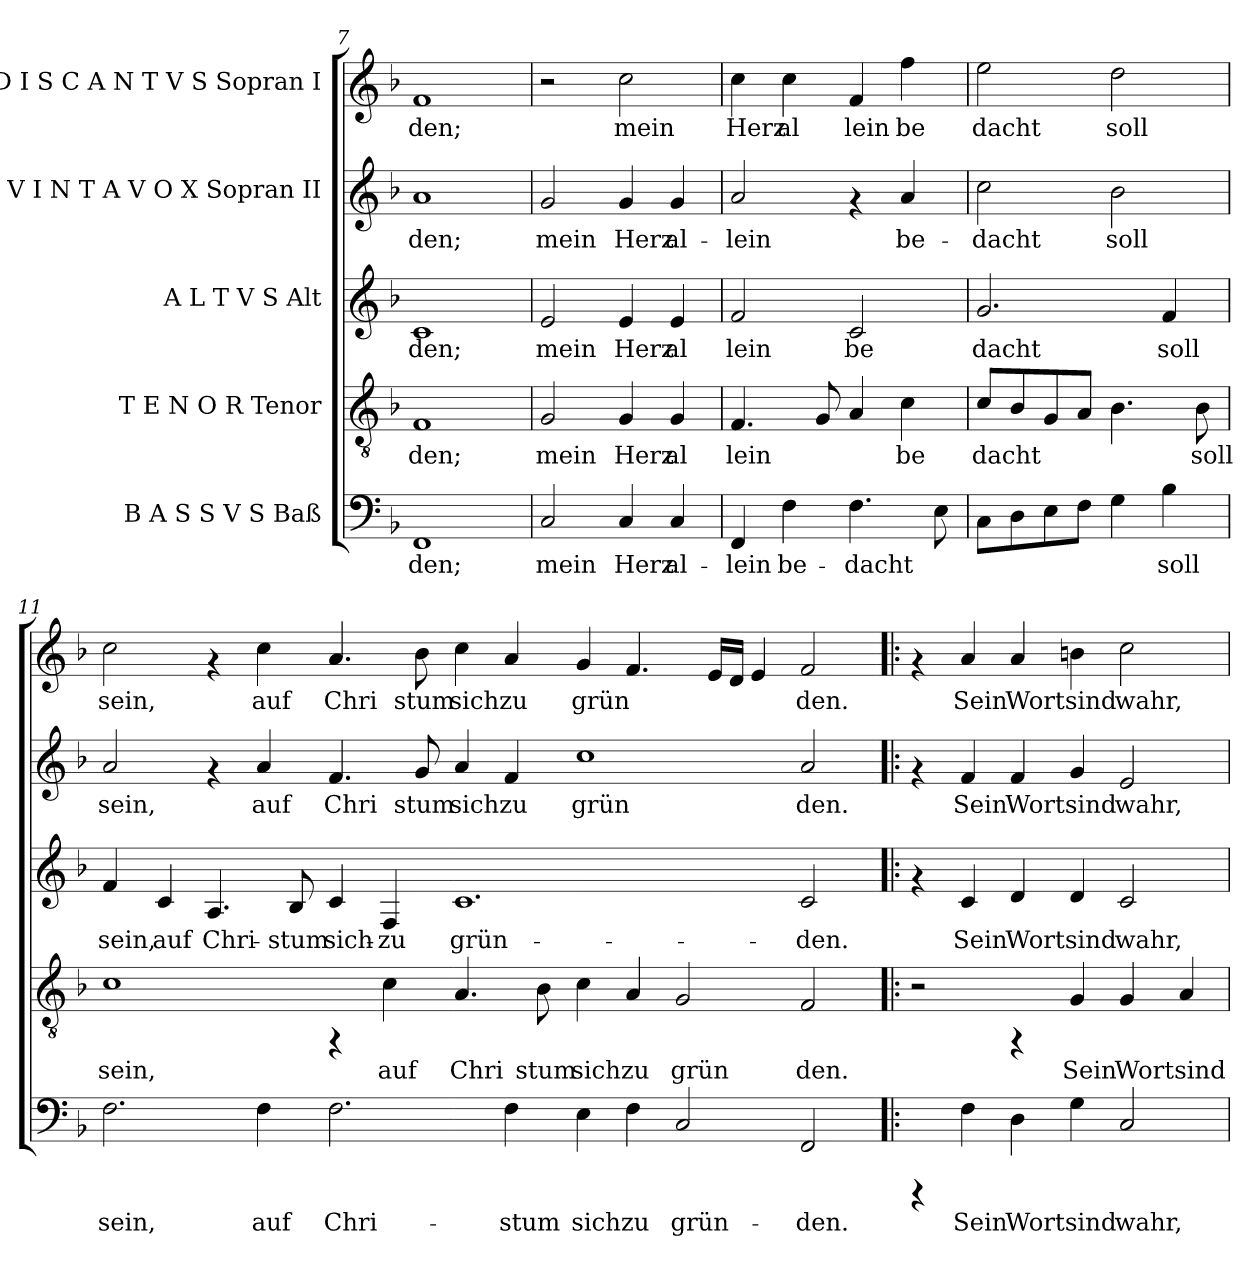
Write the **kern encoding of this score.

**kern	**text	**kern	**text	**kern	**text	**kern	**text	**kern	**text
*part5	*part5	*part4	*part4	*part3	*part3	*part2	*part2	*part1	*part1
*staff5	*staff5	*staff4	*staff4	*staff3	*staff3	*staff2	*staff2	*staff1	*staff1
*I"B A S S V S  Baß	*	*I"T E N O R  Tenor	*	*I"A L T V S  Alt	*	*I"Q V I N T A V O X  Sopran II	*	*I"D I S C A N T V S  Sopran I	*
*clefF4	*	*clefGv2	*	*clefG2	*	*clefG2	*	*clefG2	*
*k[b-]	*	*k[b-]	*	*k[b-]	*	*k[b-]	*	*k[b-]	*
*F:	*	*F:	*	*F:	*	*F:	*	*F:	*
=7	=7	=7	=7	=7	=7	=7	=7	=7	=7
!	!LO:LY:b:rj	!	!LO:LY:b:rj	!	!LO:LY:b:rj	!	!LO:LY:b:rj	!	!LO:LY:b
1FF	-den;	1F	den;	1c	den;	1a	-den;	1f	den;
=8	=8	=8	=8	=8	=8	=8	=8	=8	=8
!	!LO:LY:b:rj	!	!LO:LY:b:rj	!	!LO:LY:b:rj	!	!LO:LY:b:rj	!	!
2C/	mein	2G/	mein	2e/	mein	2g/	mein	2r	.
!	!LO:LY:b:rj	!	!LO:LY:b:rj	!	!LO:LY:b:rj	!	!LO:LY:b:rj	!	!LO:LY:b
4C/	Herz	4G/	Herz	4e/	Herz	4g/	Herz	2cc\	mein
!	!LO:LY:b:rj	!	!LO:LY:b:rj	!	!LO:LY:b:rj	!	!LO:LY:b:rj	!	!
4C/	al-	4G/	al	4e/	al	4g/	al-	.	.
=9	=9	=9	=9	=9	=9	=9	=9	=9	=9
!	!LO:LY:b:rj	!	!LO:LY:b:rj	!	!LO:LY:b:rj	!	!LO:LY:b:rj	!	!LO:LY:b
4FF/	-lein	4.F/	lein	2f/	lein	2a/	-lein	4cc\	Herz
!	!LO:LY:b:rj	!	!	!	!	!	!	!	!LO:LY:b
4F\	be-	.	.	.	.	.	.	4cc\	al
!	!	!	!LO:LY:b:rj	!	!	!	!	!	!
.	.	8G/	.	.	.	.	.	.	.
!	!LO:LY:b:rj	!	!LO:LY:b:rj	!	!LO:LY:b:rj	!	!	!	!LO:LY:b
4.F\	-dacht	4A/	.	2c/	be	4rf	.	4f/	lein
!	!	!	!LO:LY:b:rj	!	!	!	!LO:LY:b:rj	!	!LO:LY:b
.	.	4c\	be	.	.	4a/	be-	4ff\	be
!	!LO:LY:b:rj	!	!	!	!	!	!	!	!
8E\	.	.	.	.	.	.	.	.	.
=10	=10	=10	=10	=10	=10	=10	=10	=10	=10
!	!LO:LY:b:rj	!	!LO:LY:b:rj	!	!LO:LY:b:rj	!	!LO:LY:b:rj	!	!LO:LY:b
8C\L	.	8c/L	dacht	2.g/	dacht	2cc\	-dacht	2ee\	dacht
!	!LO:LY:b:rj	!	!LO:LY:b:rj	!	!	!	!	!	!
8D\	.	8B-/	.	.	.	.	.	.	.
!	!LO:LY:b:rj	!	!LO:LY:b:rj	!	!	!	!	!	!
8E\	.	8G/	.	.	.	.	.	.	.
!	!LO:LY:b:rj	!	!LO:LY:b:rj	!	!	!	!	!	!
8F\J	.	8A/J	.	.	.	.	.	.	.
!	!LO:LY:b:rj	!	!LO:LY:b:rj	!	!	!	!LO:LY:b:rj	!	!LO:LY:b
4G\	.	4.B-\	.	.	.	2b-\	soll	2dd\	soll
!	!LO:LY:b:rj	!	!	!	!LO:LY:b:rj	!	!	!	!
4B-\	soll	.	.	4f/	soll	.	.	.	.
!	!	!	!LO:LY:b:rj	!	!	!	!	!	!
.	.	8B-\	soll	.	.	.	.	.	.
!!LO:PB:g=z
=11	=11	=11	=11	=11	=11	=11	=11	=11	=11
!	!LO:LY:b:rj	!	!LO:LY:b:rj	!	!LO:LY:b:rj	!	!LO:LY:b:rj	!	!LO:LY:b
2.F\	sein,	1c	sein,	4f/	sein,	2a/	sein,	2cc\	sein,
!	!	!	!	!	!LO:LY:b:rj	!	!	!	!
.	.	.	.	4c/	auf	.	.	.	.
!	!	!	!	!	!LO:LY:b:rj	!	!	!	!
.	.	.	.	4.A/	Chri-	4rf	.	4rf	.
!	!LO:LY:b:rj	!	!	!	!	!	!LO:LY:b:rj	!	!LO:LY:b
4F\	auf	.	.	.	.	4a/	auf	4cc\	auf
!	!	!	!	!	!LO:LY:b:rj	!	!	!	!
.	.	.	.	8B-/	-stum	.	.	.	.
!	!LO:LY:b:rj	!	!	!	!LO:LY:b:rj	!	!LO:LY:b:rj	!	!LO:LY:b
2.F\	Chri-	4rFF	.	4c/	sich-	4.f/	Chri	4.a/	Chri
!	!	!	!LO:LY:b:rj	!	!LO:LY:b:rj	!	!	!	!
.	.	4c\	auf	4F/	-zu	.	.	.	.
!	!	!	!	!	!	!	!LO:LY:b:rj	!	!LO:LY:b
.	.	.	.	.	.	8g/	stum	8b-\	stum
!	!	!	!LO:LY:b:rj	!	!LO:LY:b:rj	!	!LO:LY:b:rj	!	!LO:LY:b
.	.	4.A/	Chri	1.c	grün-	4a/	sich	4cc\	sich
!	!LO:LY:b:rj	!	!	!	!	!	!LO:LY:b:rj	!	!LO:LY:b
4F\	-stum	.	.	.	.	4f/	zu	4a/	zu
!	!	!	!LO:LY:b:rj	!	!	!	!	!	!
.	.	8B-\	stum	.	.	.	.	.	.
!	!LO:LY:b:rj	!	!LO:LY:b:rj	!	!	!	!LO:LY:b:rj	!	!LO:LY:b
4E\	sich	4c\	sich	.	.	1cc	grün	4g/	grün
!	!LO:LY:b:rj	!	!LO:LY:b:rj	!	!	!	!	!	!LO:LY:b
4F\	zu	4A/	zu	.	.	.	.	4.f/	.
!	!LO:LY:b:rj	!	!LO:LY:b:rj	!	!	!	!	!	!
2C/	grün-	2G/	grün	.	.	.	.	.	.
!	!	!	!	!	!	!	!	!	!LO:LY:b
.	.	.	.	.	.	.	.	16e/L	.
!	!	!	!	!	!	!	!	!	!LO:LY:b
.	.	.	.	.	.	.	.	16d/J	.
!	!	!	!	!	!	!	!	!	!LO:LY:b
.	.	.	.	.	.	.	.	4e/	.
!	!LO:LY:b:rj	!	!LO:LY:b:rj	!	!LO:LY:b:rj	!	!LO:LY:b:rj	!	!LO:LY:b
2FF/	-den.	2F/	den.	2c/	-den.	2a/	den.	2f/	den.
=12!|:	=12!|:	=12!|:	=12!|:	=12!|:	=12!|:	=12!|:	=12!|:	=12!|:	=12!|:
4rCCC	.	2r	.	4rf	.	4rf	.	4rf	.
!	!LO:LY:b:rj	!	!	!	!LO:LY:b:rj	!	!LO:LY:b:rj	!	!LO:LY:b
4F\	Sein	.	.	4c/	Sein	4f/	Sein	4a/	Sein
!	!LO:LY:b:rj	!	!	!	!LO:LY:b:rj	!	!LO:LY:b:rj	!	!LO:LY:b
4D\	Wort	4rFF	.	4d/	Wort	4f/	Wort	4a/	Wort
!	!LO:LY:b:rj	!	!LO:LY:b:rj	!	!LO:LY:b:rj	!	!LO:LY:b:rj	!	!LO:LY:b
4G\	sind	4G/	Sein	4d/	sind	4g/	sind	4bn\	sind
!	!LO:LY:b:rj	!	!LO:LY:b:rj	!	!LO:LY:b:rj	!	!LO:LY:b:rj	!	!LO:LY:b
2C/	wahr,	4G/	Wort	2c/	wahr,	2e/	wahr,	2cc\	wahr,
!	!	!	!LO:LY:b:rj	!	!	!	!	!	!
.	.	4A/	sind	.	.	.	.	.	.
=	=	=	=	=	=	=	=	=	=
*-	*-	*-	*-	*-	*-	*-	*-	*-	*-
